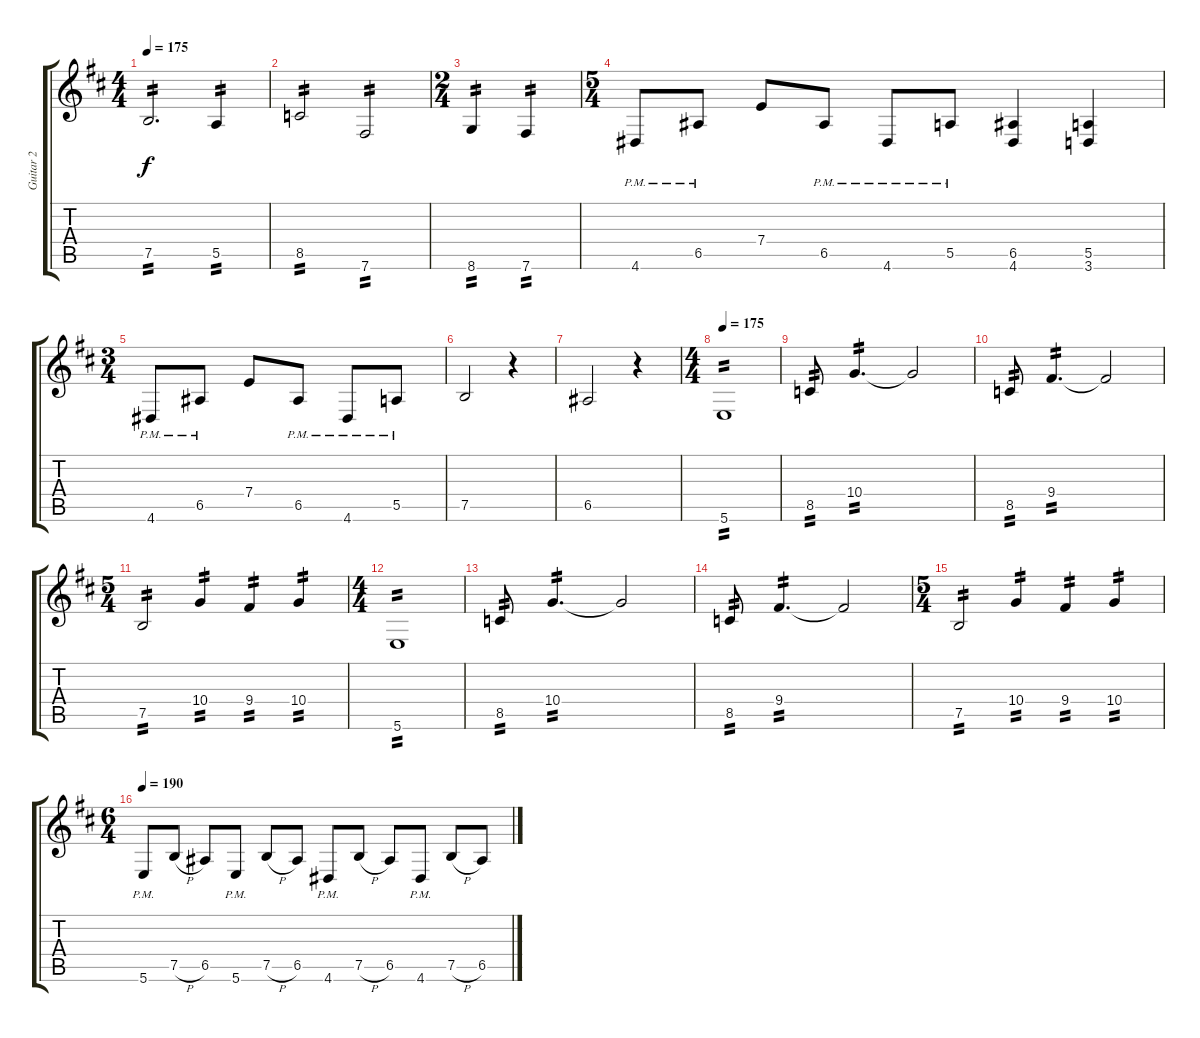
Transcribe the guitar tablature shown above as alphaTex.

\track ("Guitar 2" "Guitar 2") {instrument distortionguitar}
\staff {score tabs}
\tuning (B3 Gb3 D3 A2 E2 B1) {hide}
\ts (4 4)
\tempo 175
\clef g2
\ks bminor
7.5.2{d tp 2 dy f} 5.5.4{tp 2} |
8.5.2{tp 2} 7.6.2{tp 2} |
\ts (2 4)
8.6.4{tp 2} 7.6.4{tp 2} |
\ts (5 4)
4.6{pm}.8 6.5{pm}.8 7.4.8 6.5{pm}.8 4.6{pm}.8 5.5{pm}.8 (6.5 4.6).4 (5.5 3.6).4 |
\ts (3 4)
4.6{pm}.8 6.5{pm}.8 7.4.8 6.5{pm}.8 4.6{pm}.8 5.5{pm}.8 |
7.5.2 r.4 |
6.5.2 r.4 |
\ts (4 4)
\tempo 175
5.6.1{tp 2} |
8.5.8{tp 2} 10.4.4{d tp 2} 10.4{t}.2 |
8.5.8{tp 2} 9.4.4{d tp 2} 9.4{t}.2 |
\ts (5 4)
7.5.2{tp 2} 10.4.4{tp 2} 9.4.4{tp 2} 10.4.4{tp 2} |
\ts (4 4)
5.6.1{tp 2} |
8.5.8{tp 2} 10.4.4{d tp 2} 10.4{t}.2 |
8.5.8{tp 2} 9.4.4{d tp 2} 9.4{t}.2 |
\ts (5 4)
7.5.2{tp 2} 10.4.4{tp 2} 9.4.4{tp 2} 10.4.4{tp 2} |
\ts (6 4)
\tempo 190
5.6{pm}.8 7.5{h}.8 6.5.8 5.6{pm}.8 7.5{h}.8 6.5.8 4.6{pm}.8 7.5{h}.8 6.5.8 4.6{pm}.8 7.5{h}.8 6.5.8
